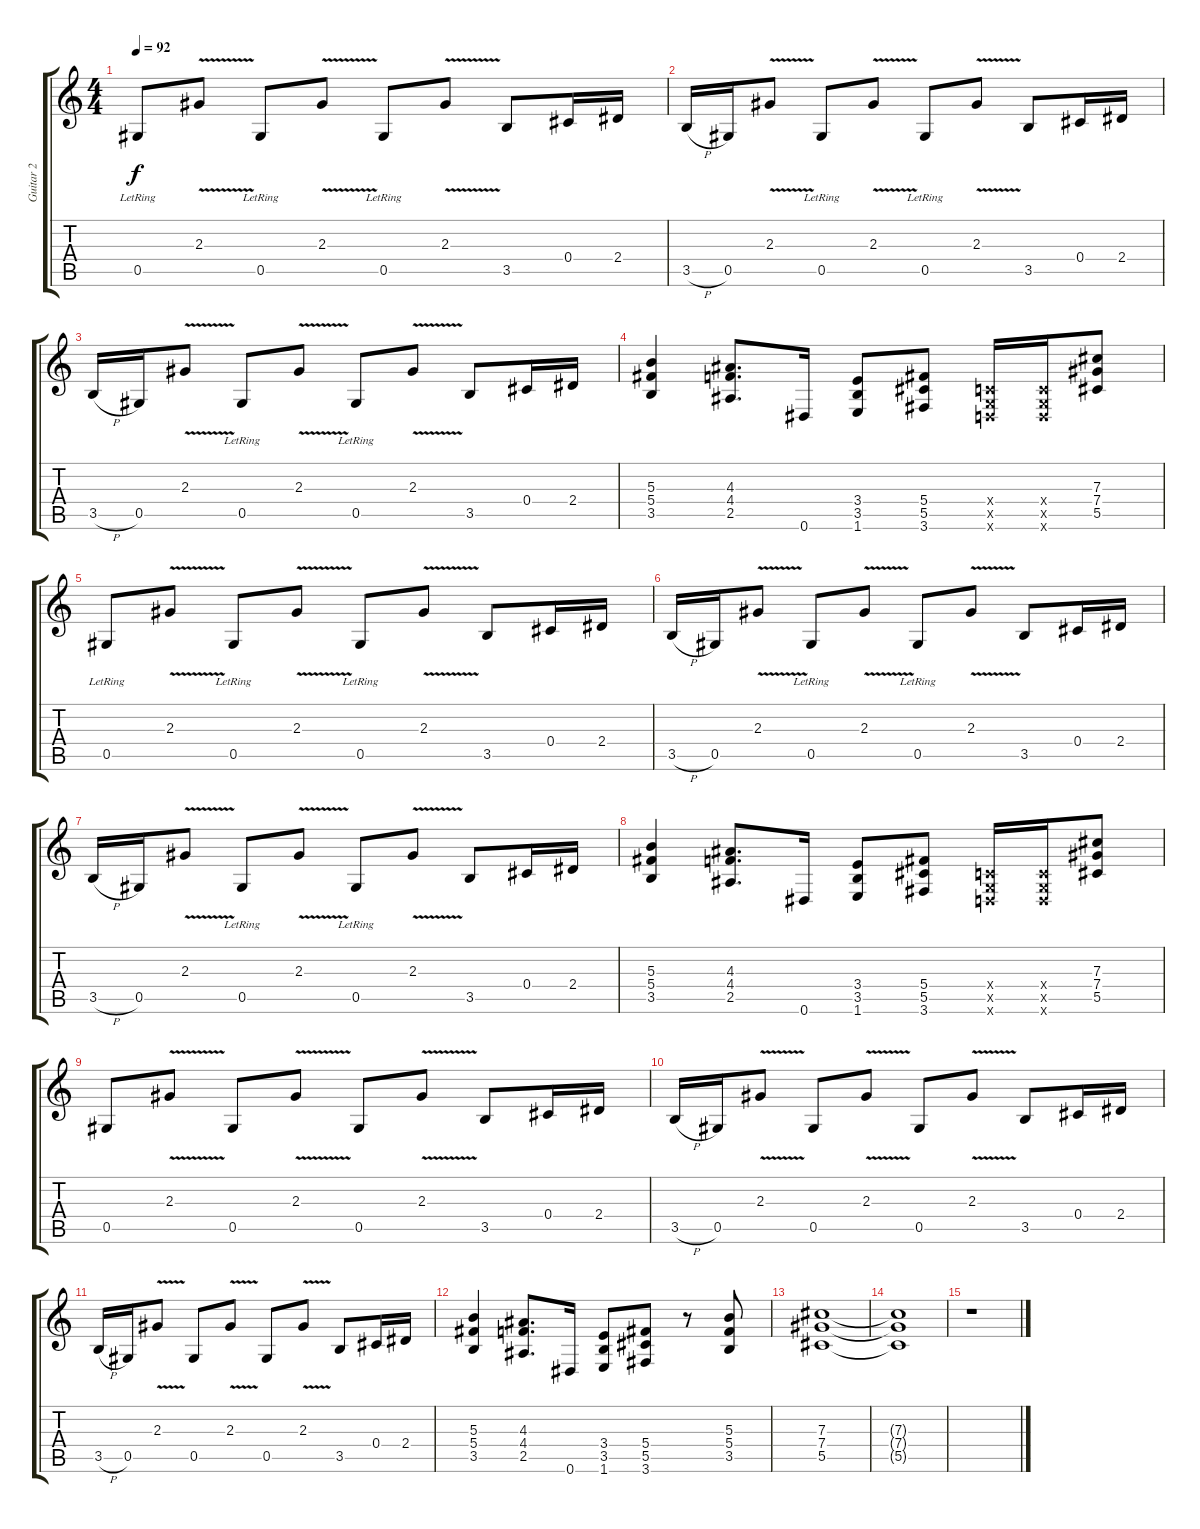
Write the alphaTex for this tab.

\track ("Guitar 2" "Guitar 2") {instrument distortionguitar}
\staff {score tabs}
\tuning (Eb4 Bb3 Gb3 Db3 Ab2 Eb2) {hide}
\ts (4 4)
\tempo 92
\clef g2
\ks c
0.5{lr}.8{dy f} 2.3{v}.8 0.5{lr}.8 2.3{v}.8 0.5{lr}.8 2.3{v}.8 3.5.8 0.4.16 2.4.16 |
3.5{h}.16 0.5.16 2.3{v}.8 0.5{lr}.8 2.3{v}.8 0.5{lr}.8 2.3{v}.8 3.5.8 0.4.16 2.4.16 |
3.5{h}.16 0.5.16 2.3{v}.8 0.5{lr}.8 2.3{v}.8 0.5{lr}.8 2.3{v}.8 3.5.8 0.4.16 2.4.16 |
(5.3 5.4 3.5).4 (4.3 4.4 2.5).8{d} 0.6.16 (3.4 3.5 1.6).8 (5.4 5.5 3.6).8 (-1.4{x} -1.5{x} -1.6{x}).16 (-1.4{x} -1.5{x} -1.6{x}).16 (7.3 7.4 5.5).8 |
0.5{lr}.8 2.3{v}.8 0.5{lr}.8 2.3{v}.8 0.5{lr}.8 2.3{v}.8 3.5.8 0.4.16 2.4.16 |
3.5{h}.16 0.5.16 2.3{v}.8 0.5{lr}.8 2.3{v}.8 0.5{lr}.8 2.3{v}.8 3.5.8 0.4.16 2.4.16 |
3.5{h}.16 0.5.16 2.3{v}.8 0.5{lr}.8 2.3{v}.8 0.5{lr}.8 2.3{v}.8 3.5.8 0.4.16 2.4.16 |
(5.3 5.4 3.5).4 (4.3 4.4 2.5).8{d} 0.6.16 (3.4 3.5 1.6).8 (5.4 5.5 3.6).8 (-1.4{x} -1.5{x} -1.6{x}).16 (-1.4{x} -1.5{x} -1.6{x}).16 (7.3 7.4 5.5).8 |
0.5.8 2.3{v}.8 0.5.8 2.3{v}.8 0.5.8 2.3{v}.8 3.5.8 0.4.16 2.4.16 |
3.5{h}.16 0.5.16 2.3{v}.8 0.5.8 2.3{v}.8 0.5.8 2.3{v}.8 3.5.8 0.4.16 2.4.16 |
3.5{h}.16 0.5.16 2.3{v}.8 0.5.8 2.3{v}.8 0.5.8 2.3{v}.8 3.5.8 0.4.16 2.4.16 |
(5.3 5.4 3.5).4 (4.3 4.4 2.5).8{d} 0.6.16 (3.4 3.5 1.6).8 (5.4 5.5 3.6).8 r.8 (5.3 5.4 3.5).8 |
(7.3 7.4 5.5).1 |
(7.3{t} 7.4{t} 5.5{t}).1 |
r.1
